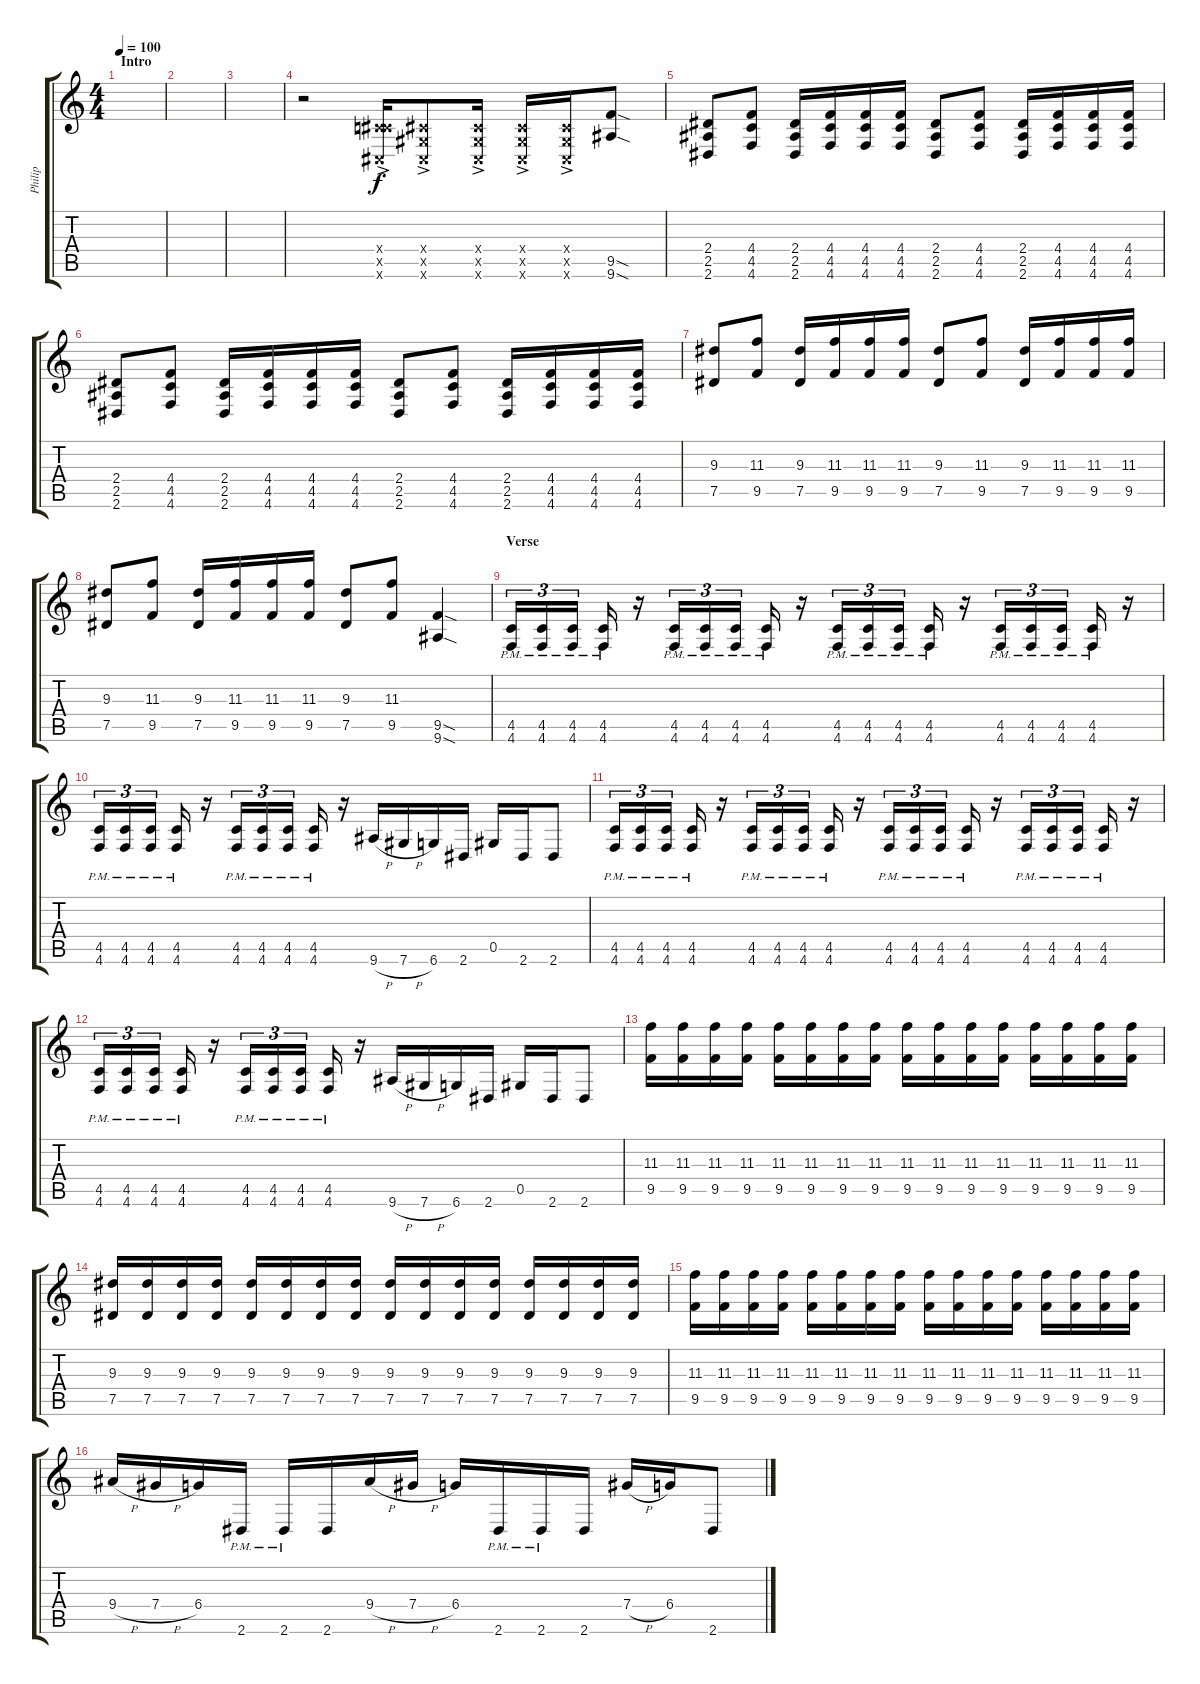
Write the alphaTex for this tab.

\track ("Philip" "Philip") {instrument distortionguitar}
\staff {score tabs}
\tuning (Eb4 Bb3 Gb3 Db3 Ab2 Db2) {hide}
\ts (4 4)
\section ("" "Intro")
\tempo 100
\clef g2
\ks c
|
|
|
r.2 (0.4{ac x} 4.5{ac x} 0.6{ac x}).16 (0.4{ac x} 0.5{ac x} 0.6{ac x}).8 (0.4{ac x} 0.5{ac x} 0.6{ac x}).16 (0.4{ac x} 0.5{ac x} 0.6{ac x}).16 (0.4{ac x} 0.5{ac x} 0.6{ac x}).16 (9.5{sod} 9.6{sod}).8{dy f} |
(2.4 2.5 2.6).8 (4.4 4.5 4.6).8 (2.4 2.5 2.6).16 (4.4 4.5 4.6).16 (4.4 4.5 4.6).16 (4.4 4.5 4.6).16 (2.4 2.5 2.6).8 (4.4 4.5 4.6).8 (2.4 2.5 2.6).16 (4.4 4.5 4.6).16 (4.4 4.5 4.6).16 (4.4 4.5 4.6).16 |
(2.4 2.5 2.6).8 (4.4 4.5 4.6).8 (2.4 2.5 2.6).16 (4.4 4.5 4.6).16 (4.4 4.5 4.6).16 (4.4 4.5 4.6).16 (2.4 2.5 2.6).8 (4.4 4.5 4.6).8 (2.4 2.5 2.6).16 (4.4 4.5 4.6).16 (4.4 4.5 4.6).16 (4.4 4.5 4.6).16 |
(9.3 7.5).8 (11.3 9.5).8 (9.3 7.5).16 (11.3 9.5).16 (11.3 9.5).16 (11.3 9.5).16 (9.3 7.5).8 (11.3 9.5).8 (9.3 7.5).16 (11.3 9.5).16 (11.3 9.5).16 (11.3 9.5).16 |
(9.3 7.5).8 (11.3 9.5).8 (9.3 7.5).16 (11.3 9.5).16 (11.3 9.5).16 (11.3 9.5).16 (9.3 7.5).8 (11.3 9.5).8 (9.5{sod} 9.6{sod}).4 |
\section ("" "Verse")
(4.5{pm} 4.6{pm}).16{tu (3 2)} (4.5{pm} 4.6{pm}).16{tu (3 2)} (4.5{pm} 4.6{pm}).16{tu (3 2)} (4.5{pm} 4.6{pm}).16 r.16 (4.5{pm} 4.6{pm}).16{tu (3 2)} (4.5{pm} 4.6{pm}).16{tu (3 2)} (4.5{pm} 4.6{pm}).16{tu (3 2)} (4.5{pm} 4.6{pm}).16 r.16 (4.5{pm} 4.6{pm}).16{tu (3 2)} (4.5{pm} 4.6{pm}).16{tu (3 2)} (4.5{pm} 4.6{pm}).16{tu (3 2)} (4.5{pm} 4.6{pm}).16 r.16 (4.5{pm} 4.6{pm}).16{tu (3 2)} (4.5{pm} 4.6{pm}).16{tu (3 2)} (4.5{pm} 4.6{pm}).16{tu (3 2)} (4.5{pm} 4.6{pm}).16 r.16 |
(4.5{pm} 4.6{pm}).16{tu (3 2)} (4.5{pm} 4.6{pm}).16{tu (3 2)} (4.5{pm} 4.6{pm}).16{tu (3 2)} (4.5{pm} 4.6{pm}).16 r.16 (4.5{pm} 4.6{pm}).16{tu (3 2)} (4.5{pm} 4.6{pm}).16{tu (3 2)} (4.5{pm} 4.6{pm}).16{tu (3 2)} (4.5{pm} 4.6{pm}).16 r.16 9.6{h}.16 7.6{h}.16 6.6.16 2.6.16 0.5.16 2.6.16 2.6.8 |
(4.5{pm} 4.6{pm}).16{tu (3 2)} (4.5{pm} 4.6{pm}).16{tu (3 2)} (4.5{pm} 4.6{pm}).16{tu (3 2)} (4.5{pm} 4.6{pm}).16 r.16 (4.5{pm} 4.6{pm}).16{tu (3 2)} (4.5{pm} 4.6{pm}).16{tu (3 2)} (4.5{pm} 4.6{pm}).16{tu (3 2)} (4.5{pm} 4.6{pm}).16 r.16 (4.5{pm} 4.6{pm}).16{tu (3 2)} (4.5{pm} 4.6{pm}).16{tu (3 2)} (4.5{pm} 4.6{pm}).16{tu (3 2)} (4.5{pm} 4.6{pm}).16 r.16 (4.5{pm} 4.6{pm}).16{tu (3 2)} (4.5{pm} 4.6{pm}).16{tu (3 2)} (4.5{pm} 4.6{pm}).16{tu (3 2)} (4.5{pm} 4.6{pm}).16 r.16 |
(4.5{pm} 4.6{pm}).16{tu (3 2)} (4.5{pm} 4.6{pm}).16{tu (3 2)} (4.5{pm} 4.6{pm}).16{tu (3 2)} (4.5{pm} 4.6{pm}).16 r.16 (4.5{pm} 4.6{pm}).16{tu (3 2)} (4.5{pm} 4.6{pm}).16{tu (3 2)} (4.5{pm} 4.6{pm}).16{tu (3 2)} (4.5{pm} 4.6{pm}).16 r.16 9.6{h}.16 7.6{h}.16 6.6.16 2.6.16 0.5.16 2.6.16 2.6.8 |
(11.3 9.5).16 (11.3 9.5).16 (11.3 9.5).16 (11.3 9.5).16 (11.3 9.5).16 (11.3 9.5).16 (11.3 9.5).16 (11.3 9.5).16 (11.3 9.5).16 (11.3 9.5).16 (11.3 9.5).16 (11.3 9.5).16 (11.3 9.5).16 (11.3 9.5).16 (11.3 9.5).16 (11.3 9.5).16 |
(9.3 7.5).16 (9.3 7.5).16 (9.3 7.5).16 (9.3 7.5).16 (9.3 7.5).16 (9.3 7.5).16 (9.3 7.5).16 (9.3 7.5).16 (9.3 7.5).16 (9.3 7.5).16 (9.3 7.5).16 (9.3 7.5).16 (9.3 7.5).16 (9.3 7.5).16 (9.3 7.5).16 (9.3 7.5).16 |
(11.3 9.5).16 (11.3 9.5).16 (11.3 9.5).16 (11.3 9.5).16 (11.3 9.5).16 (11.3 9.5).16 (11.3 9.5).16 (11.3 9.5).16 (11.3 9.5).16 (11.3 9.5).16 (11.3 9.5).16 (11.3 9.5).16 (11.3 9.5).16 (11.3 9.5).16 (11.3 9.5).16 (11.3 9.5).16 |
9.4{h}.16 7.4{h}.16 6.4.16 2.6{pm}.16 2.6{pm}.16 2.6.16 9.4{h}.16 7.4{h}.16 6.4.16 2.6{pm}.16 2.6{pm}.16 2.6.16 7.4{h}.16 6.4.16 2.6.8
